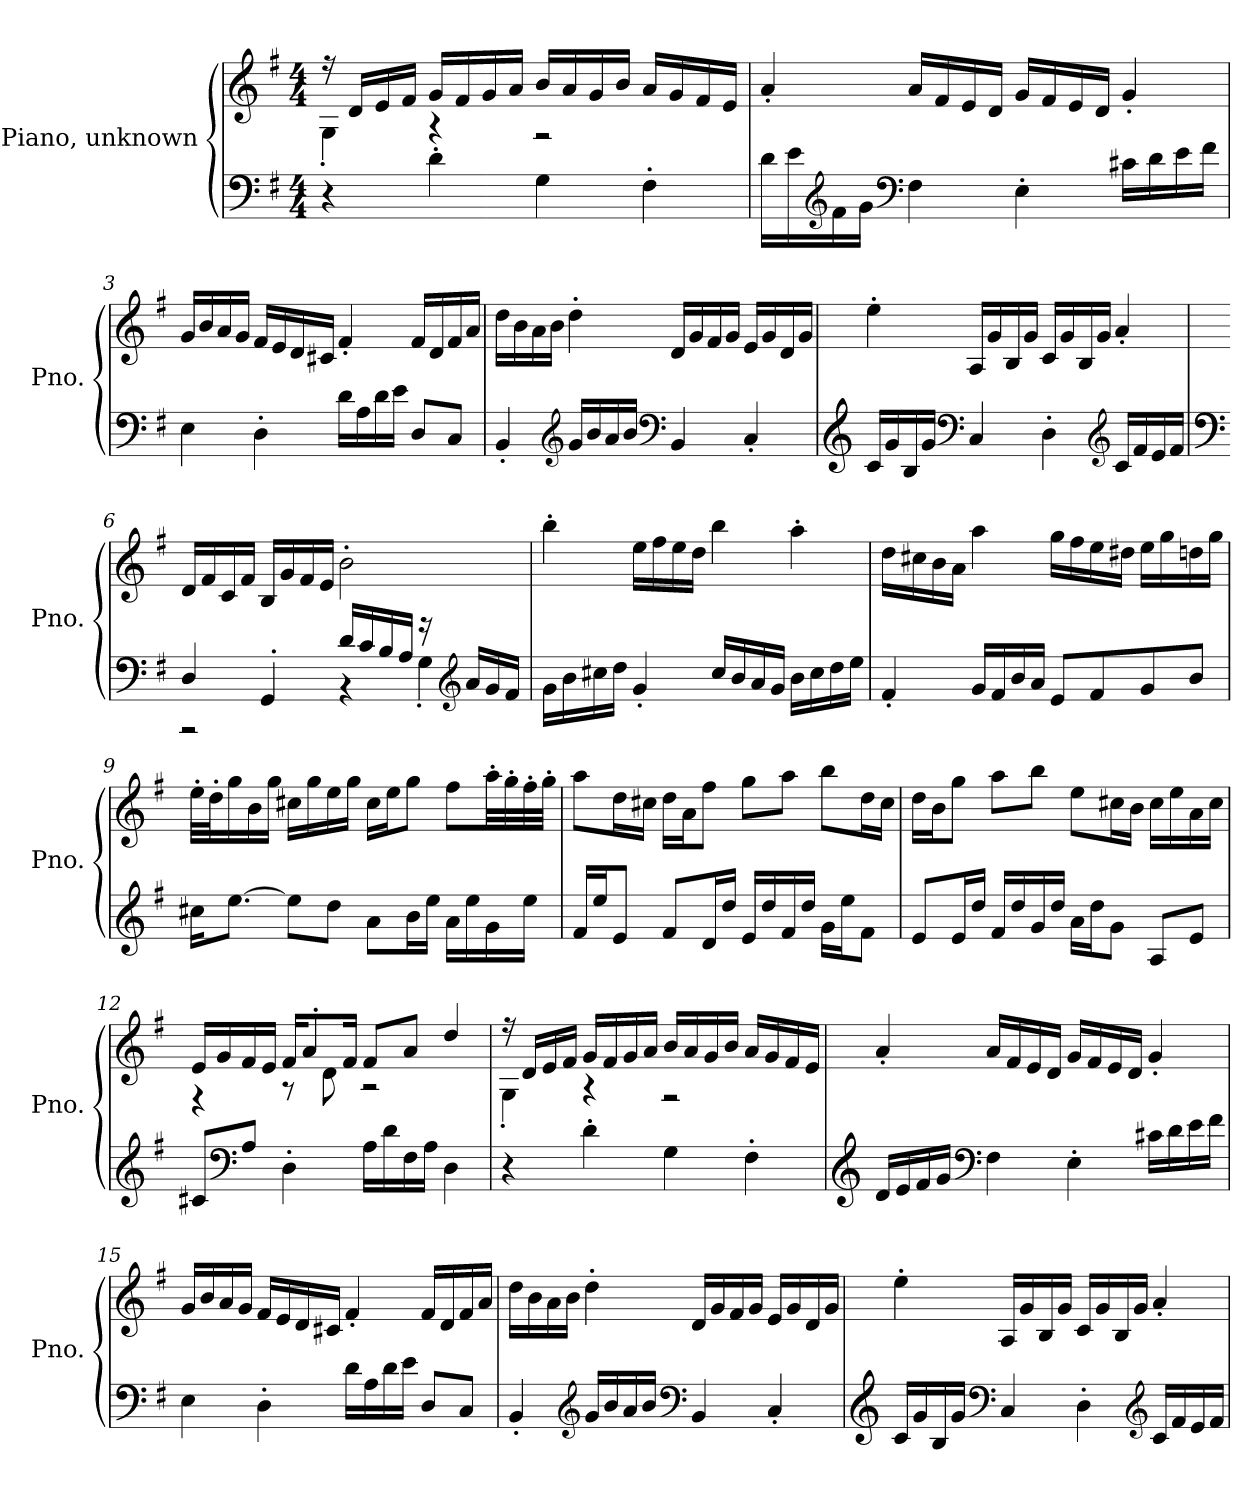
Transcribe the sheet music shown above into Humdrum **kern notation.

**kern	**kern
*part1	*part1
*staff2	*staff1
*I"Piano, unknown	*
*I'Pno.	*
*clefF4	*clefG2
*k[f#]	*k[f#]
*M4/4	*M4/4
*MM120	*MM120
=1	=1
*	*^
4r	16r	4G'\
.	16d/LL	.
.	16e/	.
.	16f#/JJ	.
4d'\	16g/LL	4r
.	16f#/	.
.	16g/	.
.	16a/JJ	.
4G\	16b/LL	2r
.	16a/	.
.	16g/	.
.	16b/JJ	.
4F#'\	16a/LL	.
.	16g/	.
.	16f#/	.
.	16e/JJ	.
*	*v	*v
=2	=2
16d\LL	4a'/
16e\	.
*clefG2	*
16f#\	.
16g\JJ	.
*clefF4	*
4F#\	16a/LL
.	16f#/
.	16e/
.	16d/JJ
4E'\	16g/LL
.	16f#/
.	16e/
.	16d/JJ
16c#X\LL	4g'/
16d\	.
16e\	.
16f#\JJ	.
!!LO:LB:g=z
=3	=3
4E\	16g/LL
.	16b/
.	16a/
.	16g/JJ
4D'\	16f#/LL
.	16e/
.	16d/
.	16c#X/JJ
16d\LL	4f#'/
16A\	.
16d\	.
16e\JJ	.
8D/L	16f#/LL
.	16d/
8C/J	16f#/
.	16a/JJ
=4	=4
4BB'/	16dd\LL
.	16b\
.	16a\
.	16b\JJ
*clefG2	*
16g/LL	4dd'\
16b/	.
16a/	.
16b/JJ	.
*clefF4	*
4BB/	16d/LL
.	16g/
.	16f#/
.	16g/JJ
4C'/	16e/LL
.	16g/
.	16d/
.	16g/JJ
!!LO:LB:g=z
=5	=5
*clefG2	*
16c/LL	4ee'\
16g/	.
16B/	.
16g/JJ	.
*clefF4	*
4C/	16A/LL
.	16g/
.	16B/
.	16g/JJ
4D'\	16c/LL
.	16g/
.	16B/
.	16g/JJ
*clefG2	*
16c/LL	4a'/
16f#/	.
16e/	.
16f#/JJ	.
=6	=6
*clefF4	*
*^	*
4D/	2r	16d/LL
.	.	16f#/
.	.	16c/
.	.	16f#/JJ
4GG'/	.	16B/LL
.	.	16g/
.	.	16f#/
.	.	16e/JJ
16d/LL	4r	2b'\
16c/	.	.
16B/	.	.
16A/JJ	.	.
16r	4G'\	.
*clefG2	*	*
16a/LL	.	.
16g/	.	.
16f#/JJ	.	.
*v	*v	*
!!LO:LB:g=z
=7	=7
16g\LL	4bb'\
16b\	.
16cc#X\	.
16dd\JJ	.
4g'/	16ee\LL
.	16ff#\
.	16ee\
.	16dd\JJ
16cc#/LL	4bb\
16b/	.
16a/	.
16g/JJ	.
16b\LL	4aa'\
16cc#\	.
16dd\	.
16ee\JJ	.
=8	=8
4f#'/	16dd\LL
.	16cc#X\
.	16b\
.	16a\JJ
16g/LL	4aa\
16f#/	.
16b/	.
16a/JJ	.
8e/L	16gg\LL
.	16ff#\
8f#/	16ee\
.	16dd#X\JJ
8g/	16ee\LL
.	16gg\
8b/J	16ddn\
.	16gg\JJ
!!LO:LB:g=z
=9	=9
16cc#X\KL	32ee'\LLL
.	32dd'\J
[8.ee\J	16gg\
.	16b\
.	16gg\JJ
8ee\L]	16cc#X\LL
.	16gg\
8dd\J	16ee\
.	16gg\JJ
8a\L	16cc#\LL
.	16ee\J
16b\L	8gg\J
16ee\JJ	.
16a\LL	8ff#\L
16ee\	.
16g\	32aa'\LL
.	32gg'\
16ee\JJ	32ff#'\
.	32gg'\JJJ
=10	=10
16f#/LL	8aa\L
16ee/J	.
8e/J	16dd\L
.	16cc#X\JJ
8f#/L	16dd\LL
.	16a\J
16d/L	8ff#\J
16dd/JJ	.
16e/LL	8gg\L
16dd/	.
16f#/	8aa\J
16dd/JJ	.
16g\LL	8bb\L
16ee\J	.
8f#\J	16dd\L
.	16cc#\JJ
!!LO:LB:g=z
=11	=11
8e/L	16dd\LL
.	16b\J
16e/L	8gg\J
16dd/JJ	.
16f#/LL	8aa\L
16dd/	.
16g/	8bb\J
16dd/JJ	.
16a\LL	8ee\L
16dd\J	.
8g\J	16cc#X\L
.	16b\JJ
8A/L	16cc#\LL
.	16ee\
8e/J	16a\
.	16cc#\JJ
=12	=12
*	*^
8c#X/L	16e/LL	4r
.	16g/	.
*clefF4	*	*
8A/J	16f#/	.
.	16e/JJ	.
4D'\	16f#/KL	8r
.	8a'/	.
.	.	8d\
.	16f#/Jk	.
16A\LL	8f#/L	2r
16d\	.	.
16F#\	8a/J	.
16A\JJ	.	.
4D\	4dd/	.
=13	=13	=13
4r	16r	4G'\
.	16d/LL	.
.	16e/	.
.	16f#/JJ	.
4d'\	16g/LL	4r
.	16f#/	.
.	16g/	.
.	16a/JJ	.
4G\	16b/LL	2r
.	16a/	.
.	16g/	.
.	16b/JJ	.
4F#'\	16a/LL	.
.	16g/	.
.	16f#/	.
.	16e/JJ	.
*	*v	*v
!!LO:PB:g=z
=14	=14
*clefG2	*
16d/LL	4a'/
16e/	.
16f#/	.
16g/JJ	.
*clefF4	*
4F#\	16a/LL
.	16f#/
.	16e/
.	16d/JJ
4E'\	16g/LL
.	16f#/
.	16e/
.	16d/JJ
16c#X\LL	4g'/
16d\	.
16e\	.
16f#\JJ	.
=15	=15
4E\	16g/LL
.	16b/
.	16a/
.	16g/JJ
4D'\	16f#/LL
.	16e/
.	16d/
.	16c#X/JJ
16d\LL	4f#'/
16A\	.
16d\	.
16e\JJ	.
8D/L	16f#/LL
.	16d/
8C/J	16f#/
.	16a/JJ
!!LO:LB:g=z
=16	=16
4BB'/	16dd\LL
.	16b\
.	16a\
.	16b\JJ
*clefG2	*
16g/LL	4dd'\
16b/	.
16a/	.
16b/JJ	.
*clefF4	*
4BB/	16d/LL
.	16g/
.	16f#/
.	16g/JJ
4C'/	16e/LL
.	16g/
.	16d/
.	16g/JJ
=17	=17
*clefG2	*
16c/LL	4ee'\
16g/	.
16B/	.
16g/JJ	.
*clefF4	*
4C/	16A/LL
.	16g/
.	16B/
.	16g/JJ
4D'\	16c/LL
.	16g/
.	16B/
.	16g/JJ
*clefG2	*
16c/LL	4a'/
16f#/	.
16e/	.
16f#/JJ	.
=	=
*-	*-
